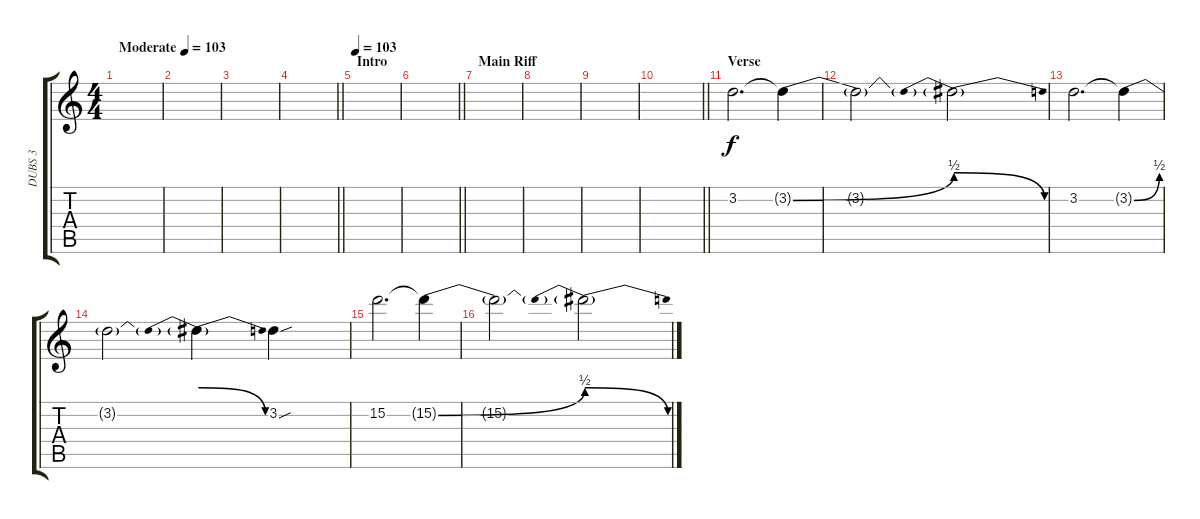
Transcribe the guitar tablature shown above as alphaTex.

\track ("DUBS 3" "DUBS 3") {instrument distortionguitar}
\staff {score tabs}
\tuning (E4 B3 G3 D3 A2 E2) {hide}
\ts (4 4)
\tempo (103 "Moderate")
\clef g2
\ks c
|
|
|
\barLineRight lightlight
|
\section ("" "Intro")
\tempo 103
|
\barLineRight lightlight
|
\section ("" "Main Riff")
|
|
|
\barLineRight lightlight
|
\section ("" "Verse")
3.2.2{d} 3.2{be (bend 0 0 60 2) t}.4 |
3.2{t}.2 3.2{be (prebendrelease 0 2 60 0) t}.2 |
3.2.2{d} 3.2{be (bend 0 0 60 2) t}.4 |
3.2{t}.2 3.2{be (prebendrelease 0 2 60 0) t}.4 3.2{sou}.4 |
15.2.2{d} 15.2{be (bend 0 0 60 2) t}.4 |
15.2{t}.2 15.2{be (prebendrelease 0 2 60 0) t}.2
